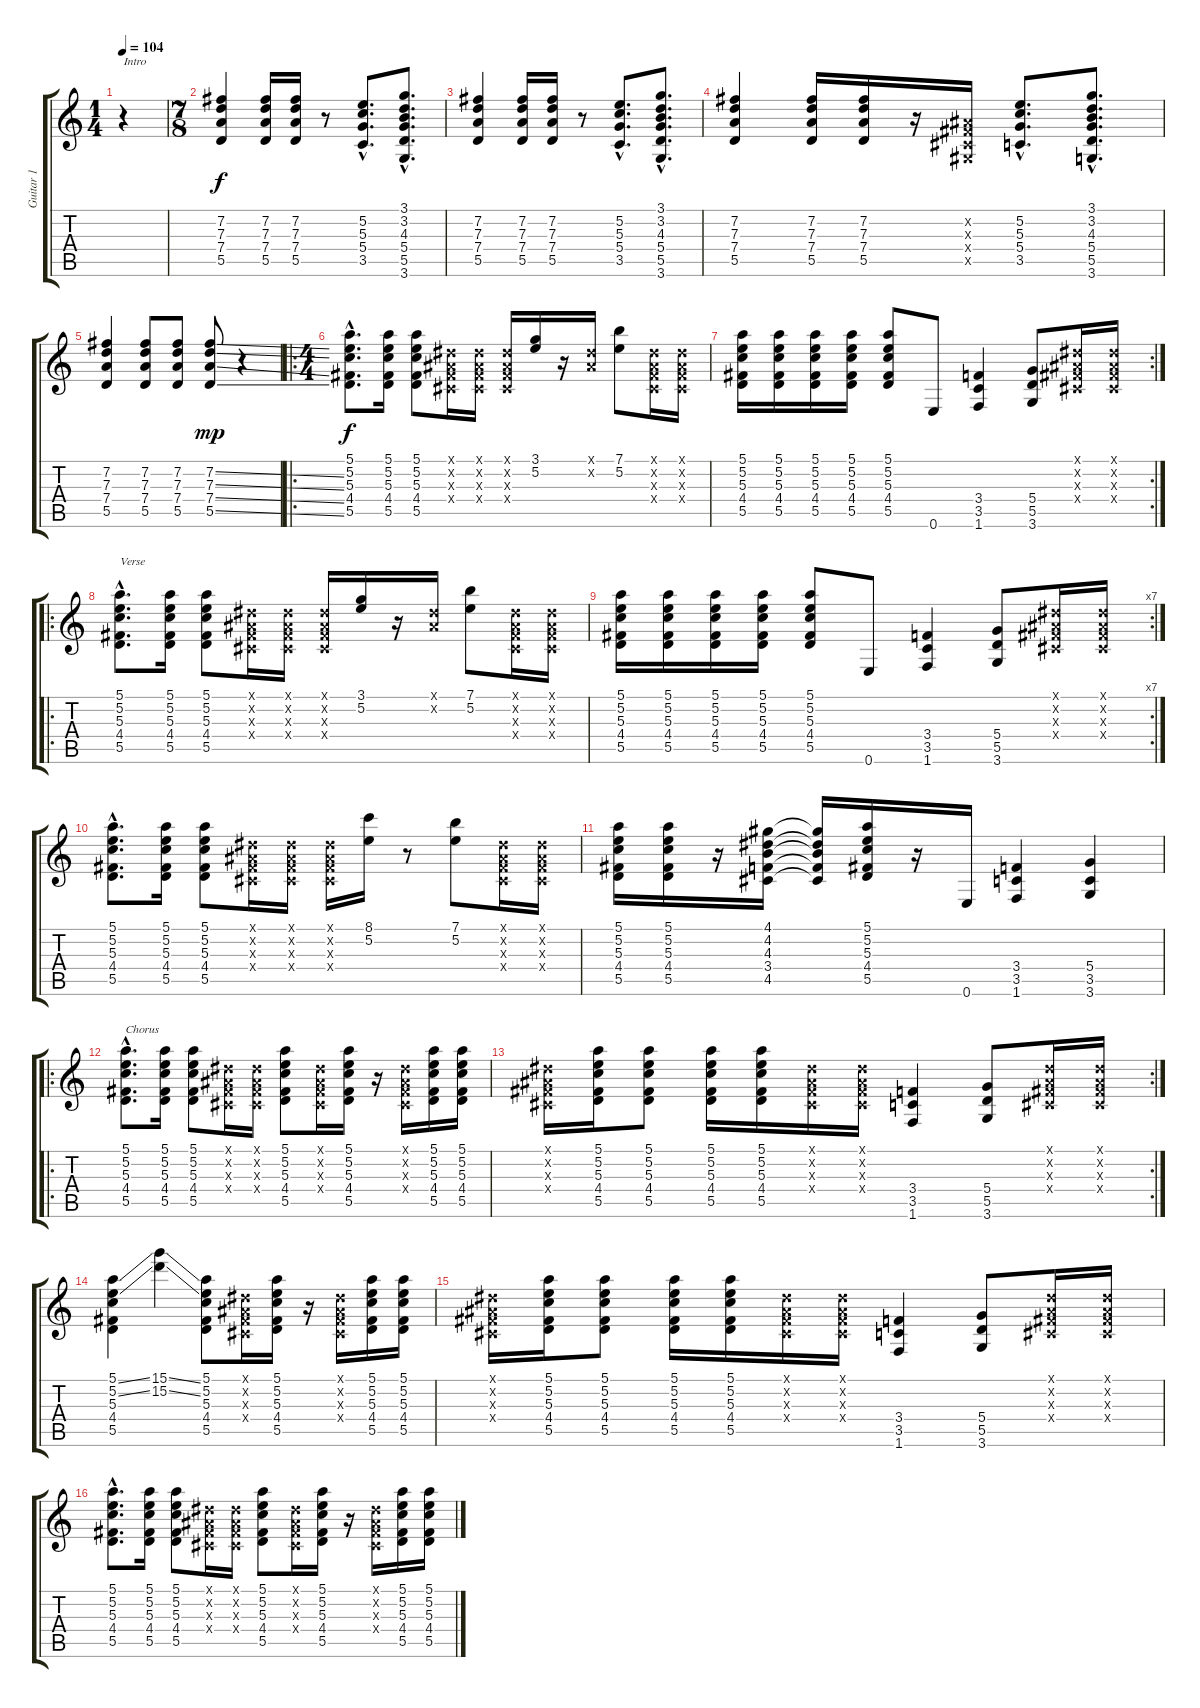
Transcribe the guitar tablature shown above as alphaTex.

\track ("Guitar 1" "Guitar 1") {instrument overdrivenguitar}
\staff {score tabs}
\tuning (E4 B3 G3 D3 A2 E2) {hide}
\ts (1 4)
\tempo 104
\clef g2
\ks c
r.4{txt "Intro" dy f instrument overdrivenguitar} |
\ts (7 8)
(7.2 7.3 7.4 5.5).4 (7.2 7.3 7.4 5.5).16 (7.2 7.3 7.4 5.5).16 r.8 (5.2{hac} 5.3{hac} 5.4{hac} 3.5{hac}).8{d} (3.1{hac} 3.2{hac} 4.3{hac} 5.4{hac} 5.5{hac} 3.6{hac}).8{d} |
(7.2 7.3 7.4 5.5).4 (7.2 7.3 7.4 5.5).16 (7.2 7.3 7.4 5.5).16 r.8 (5.2{hac} 5.3{hac} 5.4{hac} 3.5{hac}).8{d} (3.1{hac} 3.2{hac} 4.3{hac} 5.4{hac} 5.5{hac} 3.6{hac}).8{d} |
(7.2 7.3 7.4 5.5).4 (7.2 7.3 7.4 5.5).16 (7.2 7.3 7.4 5.5).16 r.16 (-1.2{x} -1.3{x} -1.4{x} -1.5{x}).16 (5.2{hac} 5.3{hac} 5.4{hac} 3.5{hac}).8{d} (3.1{hac} 3.2{hac} 4.3{hac} 5.4{hac} 5.5{hac} 3.6{hac}).8{d} |
(7.2 7.3 7.4 5.5).4 (7.2 7.3 7.4 5.5).8 (7.2 7.3 7.4 5.5).8 (7.2{ss} 7.3{ss} 7.4{ss} 5.5{ss}).8{dy mp} r.4 |
\ro
\ts (4 4)
(5.1{hac} 5.2{hac} 5.3{hac} 4.4{hac} 5.5{hac}).8{d dy f} (5.1 5.2 5.3 4.4 5.5).16 (5.1 5.2 5.3 4.4 5.5).8 (-1.1{x} -1.2{x} -1.3{x} -1.4{x}).16 (-1.1{x} -1.2{x} -1.3{x} -1.4{x}).16 (-1.1{x} -1.2{x} -1.3{x} -1.4{x}).16 (3.1 5.2).16 r.16 (-1.1{x} -1.2{x}).16 (7.1 5.2).8 (-1.1{x} -1.2{x} -1.3{x} -1.4{x}).16 (-1.1{x} -1.2{x} -1.3{x} -1.4{x}).16 |
\rc 2
(5.1 5.2 5.3 4.4 5.5).16 (5.1 5.2 5.3 4.4 5.5).16 (5.1 5.2 5.3 4.4 5.5).16 (5.1 5.2 5.3 4.4 5.5).16 (5.1 5.2 5.3 4.4 5.5).8 0.6.8 (3.4 3.5 1.6).4 (5.4 5.5 3.6).8 (-1.1{x} -1.2{x} -1.3{x} -1.4{x}).16 (-1.1{x} -1.2{x} -1.3{x} -1.4{x}).16 |
\ro
(5.1{hac} 5.2{hac} 5.3{hac} 4.4{hac} 5.5{hac}).8{d txt "Verse"} (5.1 5.2 5.3 4.4 5.5).16 (5.1 5.2 5.3 4.4 5.5).8 (-1.1{x} -1.2{x} -1.3{x} -1.4{x}).16 (-1.1{x} -1.2{x} -1.3{x} -1.4{x}).16 (-1.1{x} -1.2{x} -1.3{x} -1.4{x}).16 (3.1 5.2).16 r.16 (-1.1{x} -1.2{x}).16 (7.1 5.2).8 (-1.1{x} -1.2{x} -1.3{x} -1.4{x}).16 (-1.1{x} -1.2{x} -1.3{x} -1.4{x}).16 |
\rc 7
(5.1 5.2 5.3 4.4 5.5).16 (5.1 5.2 5.3 4.4 5.5).16 (5.1 5.2 5.3 4.4 5.5).16 (5.1 5.2 5.3 4.4 5.5).16 (5.1 5.2 5.3 4.4 5.5).8 0.6.8 (3.4 3.5 1.6).4 (5.4 5.5 3.6).8 (-1.1{x} -1.2{x} -1.3{x} -1.4{x}).16 (-1.1{x} -1.2{x} -1.3{x} -1.4{x}).16 |
(5.1{hac} 5.2{hac} 5.3{hac} 4.4{hac} 5.5{hac}).8{d} (5.1 5.2 5.3 4.4 5.5).16 (5.1 5.2 5.3 4.4 5.5).8 (-1.1{x} -1.2{x} -1.3{x} -1.4{x}).16 (-1.1{x} -1.2{x} -1.3{x} -1.4{x}).16 (-1.1{x} -1.2{x} -1.3{x} -1.4{x}).16 (8.1 5.2).16 r.8 (7.1 5.2).8 (-1.1{x} -1.2{x} -1.3{x} -1.4{x}).16 (-1.1{x} -1.2{x} -1.3{x} -1.4{x}).16 |
(5.1 5.2 5.3 4.4 5.5).16 (5.1 5.2 5.3 4.4 5.5).16 r.16 (4.1 4.2 4.3 3.4 4.5).16 (4.1{t} 4.2{t} 4.3{t} 3.4{t} 4.5{t}).16 (5.1 5.2 5.3 4.4 5.5).16 r.16 0.6.16 (3.4 3.5 1.6).4 (5.4 3.5 3.6).4 |
\ro
(5.1{hac} 5.2{hac} 5.3{hac} 4.4{hac} 5.5{hac}).8{d txt "Chorus"} (5.1 5.2 5.3 4.4 5.5).16 (5.1 5.2 5.3 4.4 5.5).8 (-1.1{x} -1.2{x} -1.3{x} -1.4{x}).16 (-1.1{x} -1.2{x} -1.3{x} -1.4{x}).16 (5.1 5.2 5.3 4.4 5.5).8 (-1.1{x} -1.2{x} -1.3{x} -1.4{x}).16 (5.1 5.2 5.3 4.4 5.5).16 r.16 (-1.1{x} -1.2{x} -1.3{x} -1.4{x}).16 (5.1 5.2 5.3 4.4 5.5).16 (5.1 5.2 5.3 4.4 5.5).16 |
\rc 2
(-1.1{x} -1.2{x} -1.3{x} -1.4{x}).16 (5.1 5.2 5.3 4.4 5.5).16 (5.1 5.2 5.3 4.4 5.5).8 (5.1 5.2 5.3 4.4 5.5).16 (5.1 5.2 5.3 4.4 5.5).16 (-1.1{x} -1.2{x} -1.3{x} -1.4{x}).16 (-1.1{x} -1.2{x} -1.3{x} -1.4{x}).16 (3.4 3.5 1.6).4 (5.4 5.5 3.6).8 (-1.1{x} -1.2{x} -1.3{x} -1.4{x}).16 (-1.1{x} -1.2{x} -1.3{x} -1.4{x}).16 |
(5.1{ss} 5.2{ss} 5.3 4.4 5.5).4 (15.1{ss} 15.2{ss}).4 (5.1 5.2 5.3 4.4 5.5).8 (-1.1{x} -1.2{x} -1.3{x} -1.4{x}).16 (5.1 5.2 5.3 4.4 5.5).16 r.16 (-1.1{x} -1.2{x} -1.3{x} -1.4{x}).16 (5.1 5.2 5.3 4.4 5.5).16 (5.1 5.2 5.3 4.4 5.5).16 |
(-1.1{x} -1.2{x} -1.3{x} -1.4{x}).16 (5.1 5.2 5.3 4.4 5.5).16 (5.1 5.2 5.3 4.4 5.5).8 (5.1 5.2 5.3 4.4 5.5).16 (5.1 5.2 5.3 4.4 5.5).16 (-1.1{x} -1.2{x} -1.3{x} -1.4{x}).16 (-1.1{x} -1.2{x} -1.3{x} -1.4{x}).16 (3.4 3.5 1.6).4 (5.4 5.5 3.6).8 (-1.1{x} -1.2{x} -1.3{x} -1.4{x}).16 (-1.1{x} -1.2{x} -1.3{x} -1.4{x}).16 |
(5.1{hac} 5.2{hac} 5.3{hac} 4.4{hac} 5.5{hac}).8{d} (5.1 5.2 5.3 4.4 5.5).16 (5.1 5.2 5.3 4.4 5.5).8 (-1.1{x} -1.2{x} -1.3{x} -1.4{x}).16 (-1.1{x} -1.2{x} -1.3{x} -1.4{x}).16 (5.1 5.2 5.3 4.4 5.5).8 (-1.1{x} -1.2{x} -1.3{x} -1.4{x}).16 (5.1 5.2 5.3 4.4 5.5).16 r.16 (-1.1{x} -1.2{x} -1.3{x} -1.4{x}).16 (5.1 5.2 5.3 4.4 5.5).16 (5.1 5.2 5.3 4.4 5.5).16
